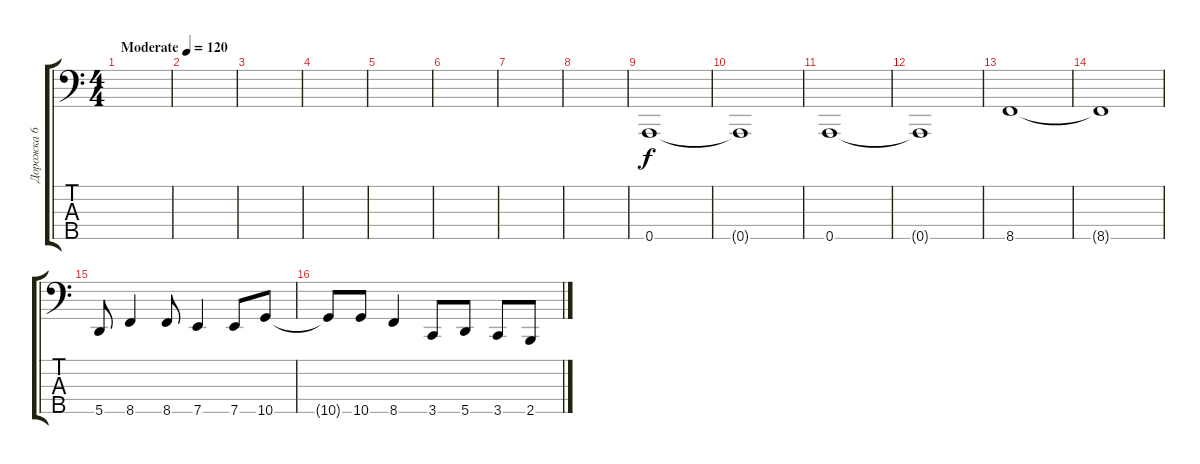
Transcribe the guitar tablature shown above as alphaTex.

\track ("Дорожка 6" "Дорожка 6") {instrument electricbasspick}
\staff {score tabs}
\tuning (F2 C2 G1 D1 A0) {hide}
\ts (4 4)
\tempo (120 "Moderate")
\clef f4
\ks c
|
|
|
|
|
|
|
|
0.5.1 |
0.5{t}.1 |
0.5.1 |
0.5{t}.1 |
8.5.1 |
8.5{t}.1 |
5.5.8 8.5.4 8.5.8 7.5.4 7.5.8 10.5.8 |
10.5{t}.8 10.5.8 8.5.4 3.5.8 5.5.8 3.5.8 2.5.8
